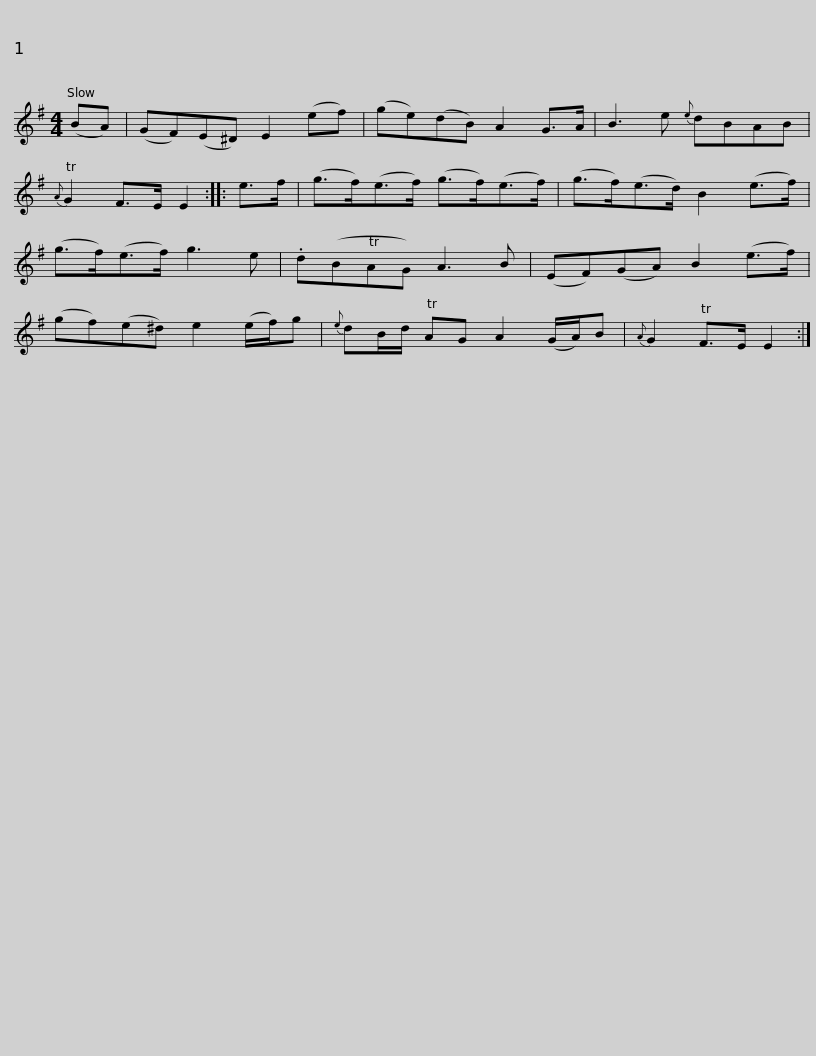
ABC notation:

X:1
L:1/8
M:4/4
I:linebreak $
K:G
V:1 treble
V:1
 (BA) | (GF)(E^D) E2 (ef) | (ge)(dB) A2 G>A | B3 e{e} dBAB |{A} TG2 F>E E2 :: %5
 e>f | (g>f)(e>f) (g>f)(e>f) |$ (g>f)(e>d) B2 (e>f) | (g>f)(e>f) g3 e | .d(BTAG) A3 B | %10
 (EF)(GA) B2 (e>f) | (gf)(e^d) e2 (e/f/)g |${e} dB/d/ TAG A2 (G/A/)B |{A} G2 TF>E E2 :| %14
